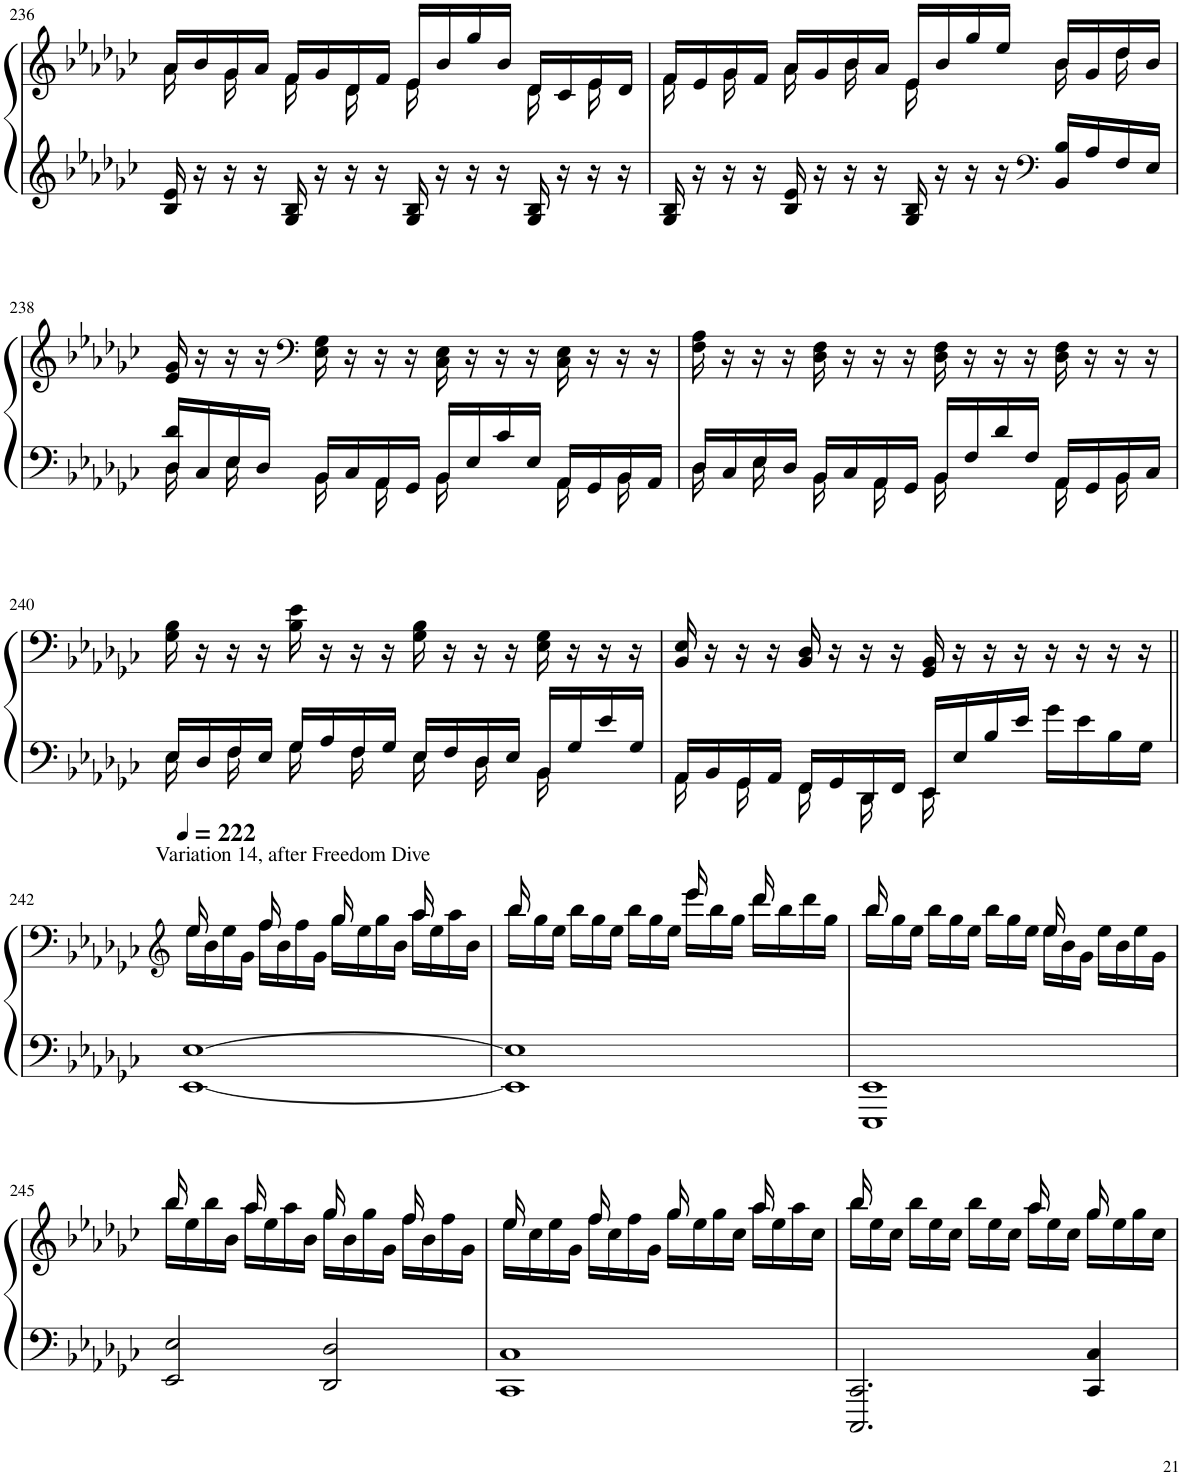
**kern	**kern
*part2	*part1
*staff2	*staff1
*I"Piano	*I"Piano
*I'Pno	*I'Pno
!!LO:PB:g=z
*clefG2	*clefG2
*k[b-e-a-d-g-c-]	*k[b-e-a-d-g-c-]
*M4/4	*M4/4
=236	=236
*	*^
16B-/ 16e-/	16a-/LL	16a-\
16r	16b-/	16ryy
16r	16g-/	16g-\
16r	16a-/JJ	16ryy
16G-/ 16B-/	16f/LL	16f\
16r	16g-/	16ryy
16r	16d-/	16d-\
16r	16f/JJ	16ryy
16G-/ 16B-/	16e-/LL	16e-\
16r	16b-/	8.ryy
16r	16gg-/	.
16r	16b-/JJ	.
16G-/ 16B-/	16d-/LL	16d-\
16r	16c-/	16ryy
16r	16e-/	16e-\
16r	16d-/JJ	16ryy
=237	=237	=237
16G-/ 16B-/	16f/LL	16f\
16r	16e-/	16ryy
16r	16g-/	16g-\
16r	16f/JJ	16ryy
16B-/ 16e-/	16a-/LL	16a-\
16r	16g-/	16ryy
16r	16b-/	16b-\
16r	16a-/JJ	16ryy
16G-/ 16B-/	16e-/LL	16e-\
16r	16b-/	8.ryy
16r	16gg-/	.
16r	16ee-/JJ	.
*clefF4	*	*
16BB-/ 16B-/LL	16b-/LL	16b-\
16A-/	16g-/	16ryy
16F/	16dd-/	16dd-\
16E-/JJ	16b-/JJ	16ryy
*	*v	*v
!!LO:LB:g=z
=238	=238
*^	*
16D-/ 16d-/LL	16D-\	16e-/ 16g-/
16C-/	16ryy	16r
16E-/	16E-\	16r
16D-/JJ	16ryy	16r
*	*	*clefF4
16BB-/LL	16BB-\	16E-\ 16G-\
16C-/	16ryy	16r
16AA-/	16AA-\	16r
16GG-/JJ	16ryy	16r
16BB-/LL	16BB-\	16C-\ 16E-\
16E-/	8.ryy	16r
16c-/	.	16r
16E-/JJ	.	16r
16AA-/LL	16AA-\	16C-\ 16E-\
16GG-/	16ryy	16r
16BB-/	16BB-\	16r
16AA-/JJ	16ryy	16r
=239	=239	=239
16D-/LL	16D-\	16F\ 16A-\
16C-/	16ryy	16r
16E-/	16E-\	16r
16D-/JJ	16ryy	16r
16BB-/LL	16BB-\	16D-\ 16F\
16C-/	16ryy	16r
16AA-/	16AA-\	16r
16GG-/JJ	16ryy	16r
16BB-/LL	16BB-\	16D-\ 16F\
16F/	8.ryy	16r
16d-/	.	16r
16F/JJ	.	16r
16AA-/LL	16AA-\	16D-\ 16F\
16GG-/	16ryy	16r
16BB-/	16BB-\	16r
16C-/JJ	16ryy	16r
!!LO:LB:g=z
=240	=240	=240
16E-/LL	16E-\	16G-\ 16B-\
16D-/	16ryy	16r
16F/	16F\	16r
16E-/JJ	16ryy	16r
16G-/LL	16G-\	16B-\ 16e-\
16A-/	16ryy	16r
16F/	16F\	16r
16G-/JJ	16ryy	16r
16E-/LL	16E-\	16G-\ 16B-\
16F/	16ryy	16r
16D-/	16D-\	16r
16E-/JJ	16ryy	16r
16BB-/LL	16BB-\	16E-\ 16G-\
16G-/	8.ryy	16r
16e-/	.	16r
16G-/JJ	.	16r
=241	=241	=241
16AA-/LL	16AA-\	16BB-/ 16E-/
16BB-/	16ryy	16r
16GG-/	16GG-\	16r
16AA-/JJ	16ryy	16r
16FF/LL	16FF\	16BB-/ 16D-/
16GG-/	16ryy	16r
16DD-/	16DD-\	16r
16FF/JJ	16ryy	16r
16EE-/LL	16EE-\	16GG-/ 16BB-/
16E-/	4..ryy	16r
16B-/	.	16r
16e-/JJ	.	16r
16g-\LL	.	16r
16e-\	.	16r
16B-\	.	16r
16G-\JJ	.	16r
*v	*v	*
!!LO:LB:g=z
=242||	=242||
*	*clefG2
*	*MM222
*	*^
!	!LO:TX:a:t=Variation 14, after Freedom Dive	!
[1EE- [1E-	16ee-\LL	16ee-/
.	16b-\	8.ryy
.	16ee-\	.
.	16g-\JJ	.
.	16ff\LL	16ff/
.	16b-\	8.ryy
.	16ff\	.
.	16g-\JJ	.
.	16gg-\LL	16gg-/
.	16ee-\	8.ryy
.	16gg-\	.
.	16b-\JJ	.
.	16aa-\LL	16aa-/
.	16ee-\	8.ryy
.	16aa-\	.
.	16b-\JJ	.
=243	=243	=243
1EE-] 1E-]	16bb-\LL	16bb-/
.	16gg-\	2ryy
.	16ee-\JJ	.
.	16bb-\LL	.
.	16gg-\	.
.	16ee-\JJ	.
.	16bb-\LL	.
.	16gg-\	.
.	16ee-\JJ	.
.	16eee-\LL	16eee-/
.	16bb-\	8ryy
.	16gg-\JJ	.
.	16ddd-\LL	16ddd-/
.	16bb-\	8.ryy
.	16ddd-\	.
.	16gg-\JJ	.
=244	=244	=244
1EEE- 1EE-	16bb-\LL	16bb-/
.	16gg-\	2ryy
.	16ee-\JJ	.
.	16bb-\LL	.
.	16gg-\	.
.	16ee-\JJ	.
.	16bb-\LL	.
.	16gg-\	.
.	16ee-\JJ	.
.	16ee-\LL	16ee-/
.	16b-\	4.ryy
.	16g-\JJ	.
.	16ee-\LL	.
.	16b-\	.
.	16ee-\	.
.	16g-\JJ	.
!!LO:LB:g=z	!!
=245	=245	=245
2EE-/ 2E-/	16bb-\LL	16bb-/
.	16ee-\	8.ryy
.	16bb-\	.
.	16b-\JJ	.
.	16aa-\LL	16aa-/
.	16ee-\	8.ryy
.	16aa-\	.
.	16b-\JJ	.
2DD-/ 2D-/	16gg-\LL	16gg-/
.	16b-\	8.ryy
.	16gg-\	.
.	16g-\JJ	.
.	16ff\LL	16ff/
.	16b-\	8.ryy
.	16ff\	.
.	16g-\JJ	.
=246	=246	=246
1CC- 1C-	16ee-\LL	16ee-/
.	16cc-\	8.ryy
.	16ee-\	.
.	16g-\JJ	.
.	16ff\LL	16ff/
.	16cc-\	8.ryy
.	16ff\	.
.	16g-\JJ	.
.	16gg-\LL	16gg-/
.	16ee-\	8.ryy
.	16gg-\	.
.	16cc-\JJ	.
.	16aa-\LL	16aa-/
.	16ee-\	8.ryy
.	16aa-\	.
.	16cc-\JJ	.
=247	=247	=247
2.CCC-/ 2.CC-/	16bb-\LL	16bb-/
.	16ee-\	2ryy
.	16cc-\JJ	.
.	16bb-\LL	.
.	16ee-\	.
.	16cc-\JJ	.
.	16bb-\LL	.
.	16ee-\	.
.	16cc-\JJ	.
.	16aa-\LL	16aa-/
.	16ee-\	8ryy
.	16cc-\JJ	.
4CC-/ 4C-/	16gg-\LL	16gg-/
.	16ee-\	8.ryy
.	16gg-\	.
.	16cc-\JJ	.
*	*v	*v
=	=
*-	*-
